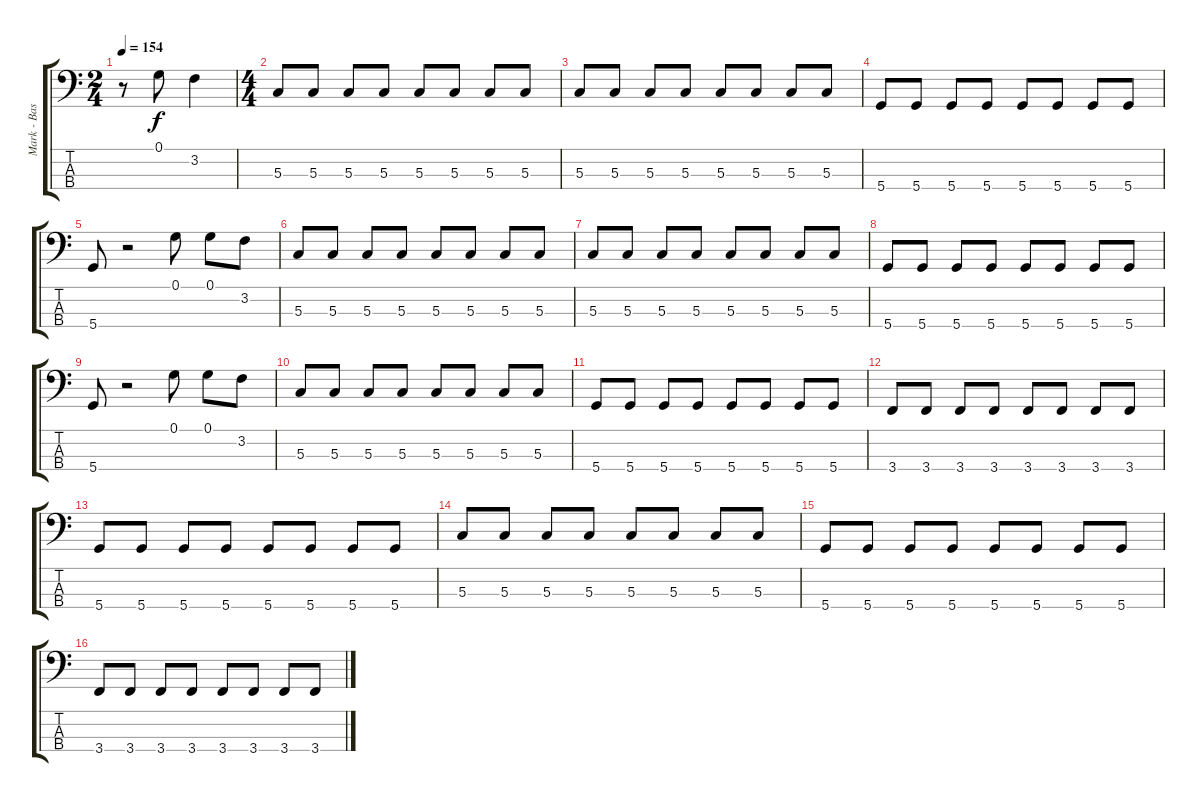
\track ("Mark - Bass" "Mark - Bas") {instrument electricbasspick}
\staff {score tabs}
\tuning (G2 D2 G1 D1) {hide}
\ts (2 4)
\tempo 154
\clef f4
\ks c
r.8{dy f instrument electricbasspick} 0.1.8 3.2.4 |
\ts (4 4)
5.3.8 5.3.8 5.3.8 5.3.8 5.3.8 5.3.8 5.3.8 5.3.8 |
5.3.8 5.3.8 5.3.8 5.3.8 5.3.8 5.3.8 5.3.8 5.3.8 |
5.4.8 5.4.8 5.4.8 5.4.8 5.4.8 5.4.8 5.4.8 5.4.8 |
5.4.8 r.2 0.1.8 0.1.8 3.2.8 |
5.3.8 5.3.8 5.3.8 5.3.8 5.3.8 5.3.8 5.3.8 5.3.8 |
5.3.8 5.3.8 5.3.8 5.3.8 5.3.8 5.3.8 5.3.8 5.3.8 |
5.4.8 5.4.8 5.4.8 5.4.8 5.4.8 5.4.8 5.4.8 5.4.8 |
5.4.8 r.2 0.1.8 0.1.8 3.2.8 |
5.3.8 5.3.8 5.3.8 5.3.8 5.3.8 5.3.8 5.3.8 5.3.8 |
5.4.8 5.4.8 5.4.8 5.4.8 5.4.8 5.4.8 5.4.8 5.4.8 |
3.4.8 3.4.8 3.4.8 3.4.8 3.4.8 3.4.8 3.4.8 3.4.8 |
5.4.8 5.4.8 5.4.8 5.4.8 5.4.8 5.4.8 5.4.8 5.4.8 |
5.3.8 5.3.8 5.3.8 5.3.8 5.3.8 5.3.8 5.3.8 5.3.8 |
5.4.8 5.4.8 5.4.8 5.4.8 5.4.8 5.4.8 5.4.8 5.4.8 |
3.4.8 3.4.8 3.4.8 3.4.8 3.4.8 3.4.8 3.4.8 3.4.8
